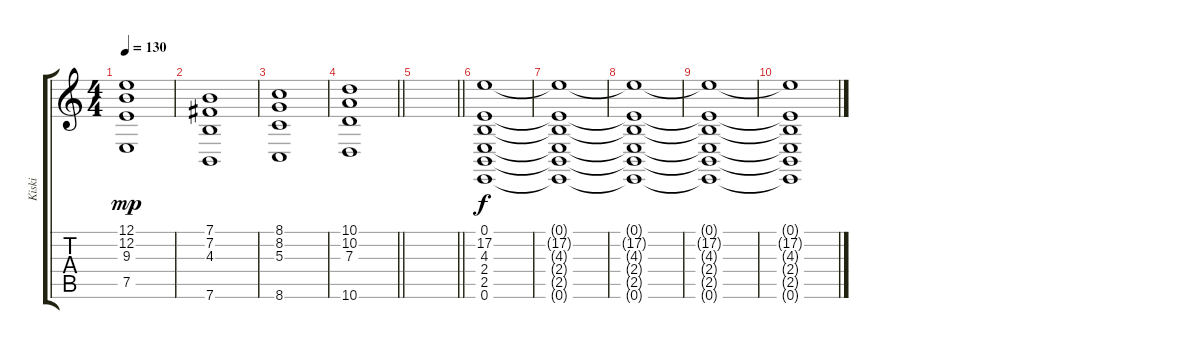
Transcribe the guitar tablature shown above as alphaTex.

\track ("Kiski" "Kiski") {instrument stringensemble1}
\staff {score tabs}
\tuning (E4 B3 G3 D3 A2 E2) {hide}
\ts (4 4)
\tempo 130
\clef g2
\ks c
(12.1 12.2 9.3 7.5).1{dy mp} |
(7.1 7.2 4.3 7.6).1 |
(8.1 8.2 5.3 8.6).1 |
\barLineRight lightlight
(10.1 10.2 7.3 10.6).1 |
\barLineRight lightlight
|
(0.1 17.2 4.3 2.4 2.5 0.6).1{dy f volume 11} |
(0.1{t} 17.2{t} 4.3{t} 2.4{t} 2.5{t} 0.6{t}).1 |
(0.1{t} 17.2{t} 4.3{t} 2.4{t} 2.5{t} 0.6{t}).1 |
(0.1{t} 17.2{t} 4.3{t} 2.4{t} 2.5{t} 0.6{t}).1{volume 0} |
(0.1{t} 17.2{t} 4.3{t} 2.4{t} 2.5{t} 0.6{t}).1
